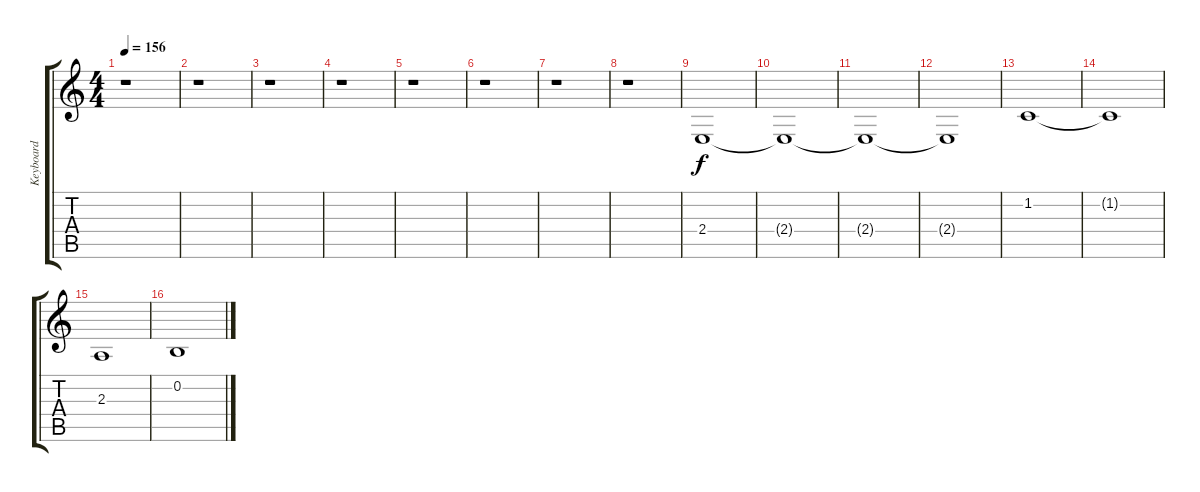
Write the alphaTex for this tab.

\track (" Keyboard" " Keyboard") {instrument stringensemble1}
\staff {score tabs}
\tuning (E4 B3 G3 D3 A2 E2) {hide}
\ts (4 4)
\tempo 156
\clef g2
\ks c
r.1{dy f instrument stringensemble1} |
r.1 |
r.1 |
r.1 |
r.1 |
r.1 |
r.1 |
r.1 |
2.4.1 |
2.4{t}.1 |
2.4{t}.1 |
2.4{t}.1 |
1.2.1 |
1.2{t}.1 |
2.3.1 |
0.2.1
